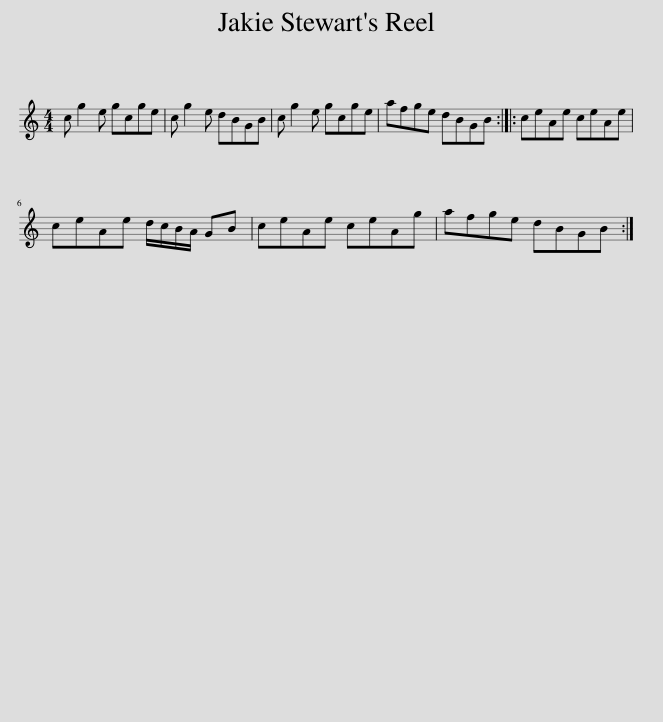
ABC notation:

X:1
L:1/8
M:4/4
I:linebreak $
K:C
V:1 treble
V:1
 c g2 e gcge | c g2 e dBGB | c g2 e gcge | afge dBGB :: ceAe ceAe |$ %5
 ceAe d/c/B/A/ GB | ceAe ceAg | afge dBGB :| %8
